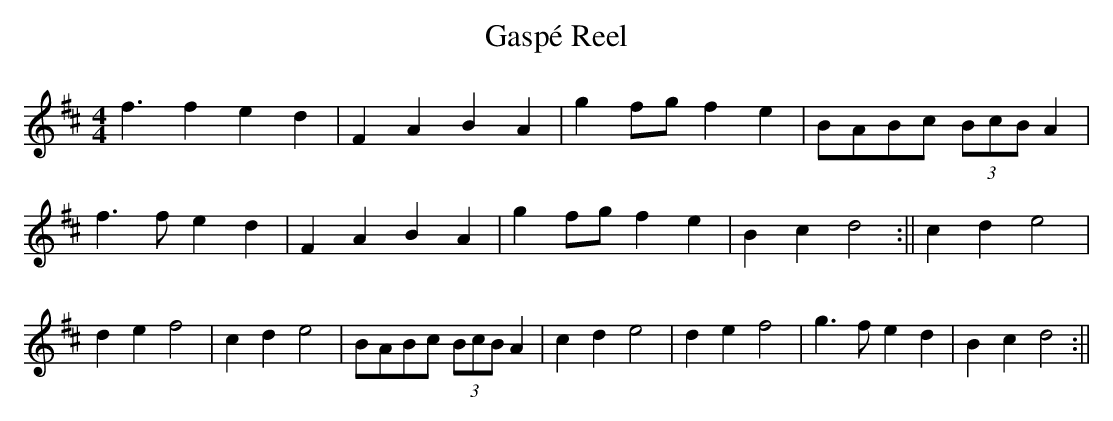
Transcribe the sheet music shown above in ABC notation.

X:1
T:Gaspé Reel
M:4/4
K:D
f3f2e2d2|F2A2B2A2|g2fgf2e2|BABc (3BcB A2|f3fe2d2|F2A2B2A2|g2fgf2e2|B2c2d4:||c2d2e4|d2e2f4|c2d2e4|BABc (3BcB A2|c2d2e4|d2e2f4|g3fe2d2|B2c2d4:||
